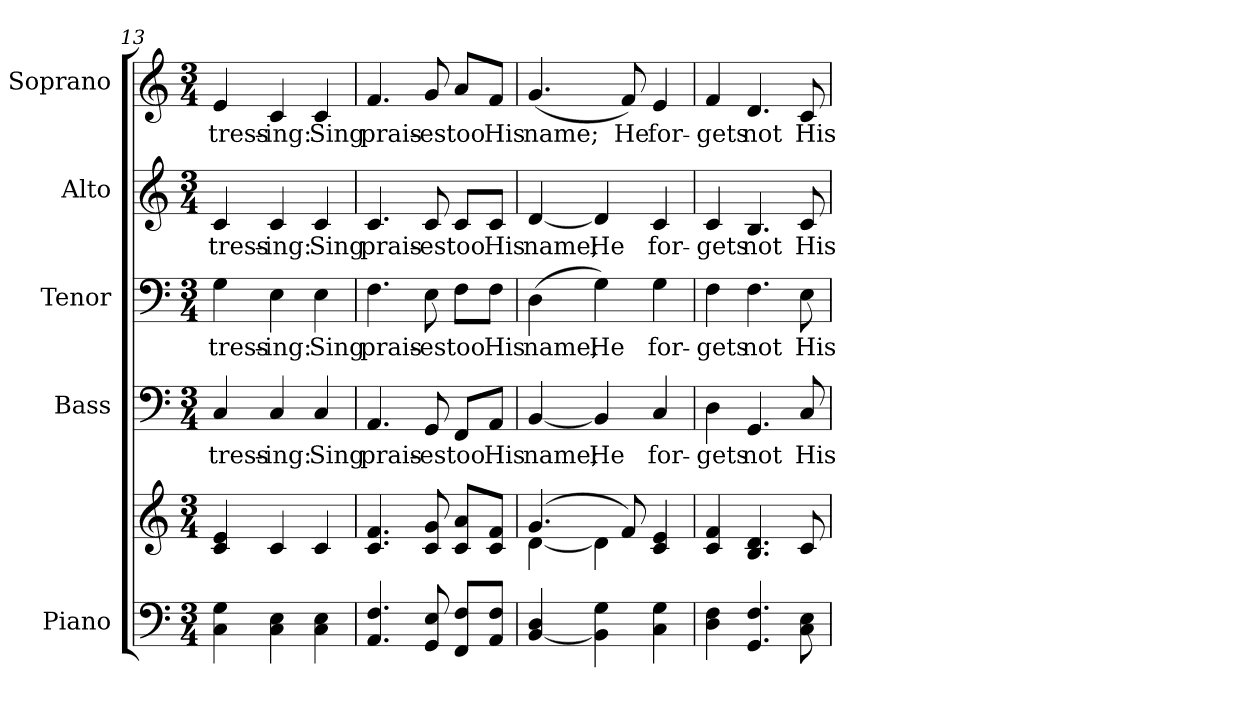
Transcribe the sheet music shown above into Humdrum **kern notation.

**kern	**kern	**kern	**text	**kern	**text	**kern	**text	**kern	**text
*part5	*part5	*part4	*part4	*part3	*part3	*part2	*part2	*part1	*part1
*staff6	*staff5	*staff4	*staff4	*staff3	*staff3	*staff2	*staff2	*staff1	*staff1
*I"Piano	*	*I"Bass	*	*I"Tenor	*	*I"Alto	*	*I"Soprano	*
*I'Pno.	*	*I'B.	*	*I'T.	*	*I'A.	*	*I'S.	*
*clefF4	*clefG2	*clefF4	*	*clefF4	*	*clefG2	*	*clefG2	*
*k[]	*k[]	*k[]	*	*k[]	*	*k[]	*	*k[]	*
*C:	*C:	*C:	*	*C:	*	*C:	*	*C:	*
*M3/4	*M3/4	*M3/4	*	*M3/4	*	*M3/4	*	*M3/4	*
=13	=13	=13	=13	=13	=13	=13	=13	=13	=13
!	!	!	!LO:LY:b:color=#000000	!	!	!	!	!	!
!	!	!	!	!	!LO:LY:b:color=#000000	!	!	!	!
!	!	!	!	!	!	!	!LO:LY:b:color=#000000	!	!
!	!	!	!	!	!	!	!	!	!LO:LY:b:color=#000000
4Ci\ 4Gi	4ci/ 4ei	4Ci/	-tress-	4Gi\	-tress-	4ci/	-tress-	4ei/	-tress-
!	!	!	!LO:LY:b:color=#000000	!	!	!	!	!	!
!	!	!	!	!	!LO:LY:b:color=#000000	!	!	!	!
!	!	!	!	!	!	!	!LO:LY:b:color=#000000	!	!
!	!	!	!	!	!	!	!	!	!LO:LY:b:color=#000000
4Ci\ 4Ei	4ci/	4Ci/	-ing:	4Ei\	-ing:	4ci/	-ing:	4ci/	-ing:
!	!	!	!LO:LY:b:color=#000000	!	!	!	!	!	!
!	!	!	!	!	!LO:LY:b:color=#000000	!	!	!	!
!	!	!	!	!	!	!	!LO:LY:b:color=#000000	!	!
!	!	!	!	!	!	!	!	!	!LO:LY:b:color=#000000
4Ci\ 4Ei	4ci/	4Ci/	Sing	4Ei\	Sing	4ci/	Sing	4ci/	Sing
!!LO:PB:g=z
=14	=14	=14	=14	=14	=14	=14	=14	=14	=14
!	!	!	!LO:LY:b:color=#000000	!	!	!	!	!	!
!	!	!	!	!	!LO:LY:b:color=#000000	!	!	!	!
!	!	!	!	!	!	!	!LO:LY:b:color=#000000	!	!
!	!	!	!	!	!	!	!	!	!LO:LY:b:color=#000000
4.AAi/ 4.Fi	4.ci/ 4.fi	4.AAi/	prais-	4.Fi\	prais-	4.ci/	prais-	4.fi/	prais-
!	!	!	!LO:LY:b:color=#000000	!	!	!	!	!	!
!	!	!	!	!	!LO:LY:b:color=#000000	!	!	!	!
!	!	!	!	!	!	!	!LO:LY:b:color=#000000	!	!
!	!	!	!	!	!	!	!	!	!LO:LY:b:color=#000000
8GGi/ 8Ei	8ci/ 8gi	8GGi/	-es	8Ei\	-es	8ci/	-es	8gi/	-es
!	!	!	!LO:LY:b:color=#000000	!	!	!	!	!	!
!	!	!	!	!	!LO:LY:b:color=#000000	!	!	!	!
!	!	!	!	!	!	!	!LO:LY:b:color=#000000	!	!
!	!	!	!	!	!	!	!	!	!LO:LY:b:color=#000000
8FFi/ 8Fi/L	8ci/ 8ai/L	8FFi/L	too	8Fi\L	too	8ci/L	too	8ai/L	too
!	!	!	!LO:LY:b:color=#000000	!	!	!	!	!	!
!	!	!	!	!	!LO:LY:b:color=#000000	!	!	!	!
!	!	!	!	!	!	!	!LO:LY:b:color=#000000	!	!
!	!	!	!	!	!	!	!	!	!LO:LY:b:color=#000000
8AAi/ 8Fi/J	8ci/ 8fi/J	8AAi/J	His	8Fi\J	His	8ci/J	His	8fi/J	His
=15	=15	=15	=15	=15	=15	=15	=15	=15	=15
*	*^	*	*	*	*	*	*	*	*
!	!	!	!	!LO:LY:b:color=#000000	!	!	!	!	!	!
!	!	!	!	!	!	!LO:LY:b:color=#000000	!	!	!	!
!	!	!	!	!	!	!	!	!LO:LY:b:color=#000000	!	!
!	!	!	!	!	!	!	!	!	!	!LO:LY:b:color=#000000
[<4BBi/ 4Di	(4.gi/	[<4di\	[<4BBi/	name;	(4Di\	name;	[<4di/	name;	(4.gi/	name;
!	!	!	!	!LO:LY:b:color=#000000	!	!	!	!	!	!
!	!	!	!	!	!	!LO:LY:b:color=#000000	!	!	!	!
!	!	!	!	!	!	!	!	!LO:LY:b:color=#000000	!	!
4BBi\] 4Gi	.	4di\]	4BBi/]	He	4Gi\)	He	4di/]	He	.	.
!	!	!	!	!	!	!	!	!	!	!LO:LY:b:color=#000000
.	8fi/)	.	.	.	.	.	.	.	8fi/)	He
!	!	!	!	!LO:LY:b:color=#000000	!	!	!	!	!	!
!	!	!	!	!	!	!LO:LY:b:color=#000000	!	!	!	!
!	!	!	!	!	!	!	!	!LO:LY:b:color=#000000	!	!
!	!	!	!	!	!	!	!	!	!	!LO:LY:b:color=#000000
4Ci\ 4Gi	4ci/ 4ei	4ryy	4Ci/	for-	4Gi\	for-	4ci/	for-	4ei/	for-
*	*v	*v	*	*	*	*	*	*	*	*
=16	=16	=16	=16	=16	=16	=16	=16	=16	=16
*	*^	*	*	*	*	*	*	*	*
!	!	!	!	!LO:LY:b:color=#000000	!	!	!	!	!	!
*	*v	*v	*	*	*	*	*	*	*	*
*	*^	*	*	*	*	*	*	*	*
!	!	!	!	!	!	!LO:LY:b:color=#000000	!	!	!	!
*	*v	*v	*	*	*	*	*	*	*	*
*	*^	*	*	*	*	*	*	*	*
!	!	!	!	!	!	!	!	!LO:LY:b:color=#000000	!	!
*	*v	*v	*	*	*	*	*	*	*	*
*	*^	*	*	*	*	*	*	*	*
!	!	!	!	!	!	!	!	!	!	!LO:LY:b:color=#000000
*	*v	*v	*	*	*	*	*	*	*	*
4Di\ 4Fi	4ci/ 4fi	4Di\	-gets	4Fi\	-gets	4ci/	-gets	4fi/	-gets
!	!	!	!LO:LY:b:color=#000000	!	!	!	!	!	!
!	!	!	!	!	!LO:LY:b:color=#000000	!	!	!	!
!	!	!	!	!	!	!	!LO:LY:b:color=#000000	!	!
!	!	!	!	!	!	!	!	!	!LO:LY:b:color=#000000
4.GGi/ 4.Fi	4.Bi/ 4.di	4.GGi/	not	4.Fi\	not	4.Bi/	not	4.di/	not
!	!	!	!LO:LY:b:color=#000000	!	!	!	!	!	!
!	!	!	!	!	!LO:LY:b:color=#000000	!	!	!	!
!	!	!	!	!	!	!	!LO:LY:b:color=#000000	!	!
!	!	!	!	!	!	!	!	!	!LO:LY:b:color=#000000
8Ci\ 8Ei	8ci/	8Ci/	His	8Ei\	His	8ci/	His	8ci/	His
=	=	=	=	=	=	=	=	=	=
*-	*-	*-	*-	*-	*-	*-	*-	*-	*-
